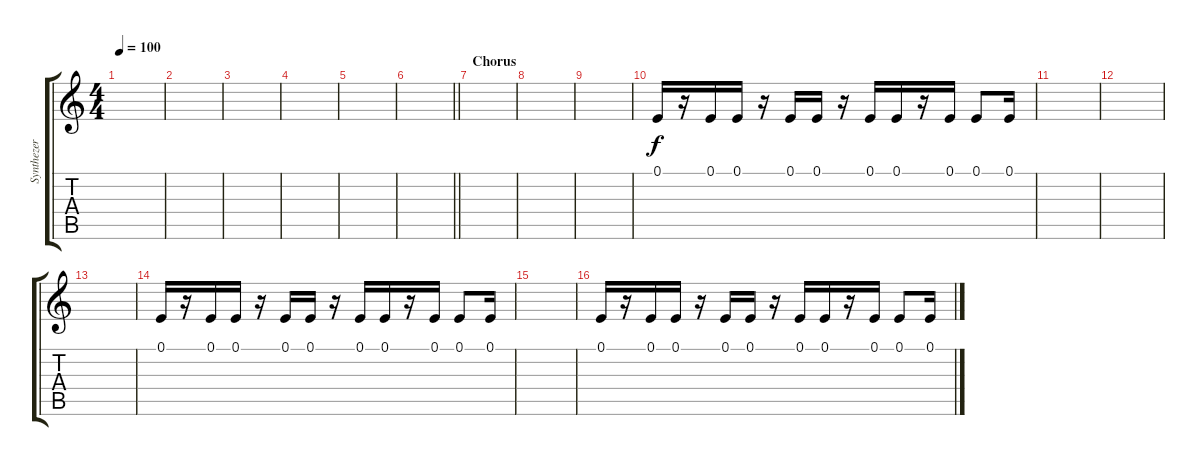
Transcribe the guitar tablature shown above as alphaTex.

\track ("Synthezer" "Synthezer") {instrument electricpiano1}
\staff {score tabs}
\tuning (E4 B3 G3 D3 A2 E2) {hide}
\ts (4 4)
\tempo 100
\clef g2
\ks c
|
|
|
|
|
\barLineRight lightlight
|
\section ("" "Chorus")
|
|
|
0.1.16 r.16 0.1.16 0.1.16 r.16 0.1.16 0.1.16 r.16 0.1.16 0.1.16 r.16 0.1.16 0.1.8 0.1.16 |
|
|
|
0.1.16 r.16 0.1.16 0.1.16 r.16 0.1.16 0.1.16 r.16 0.1.16 0.1.16 r.16 0.1.16 0.1.8 0.1.16 |
|
0.1.16 r.16 0.1.16 0.1.16 r.16 0.1.16 0.1.16 r.16 0.1.16 0.1.16 r.16 0.1.16 0.1.8 0.1.16
